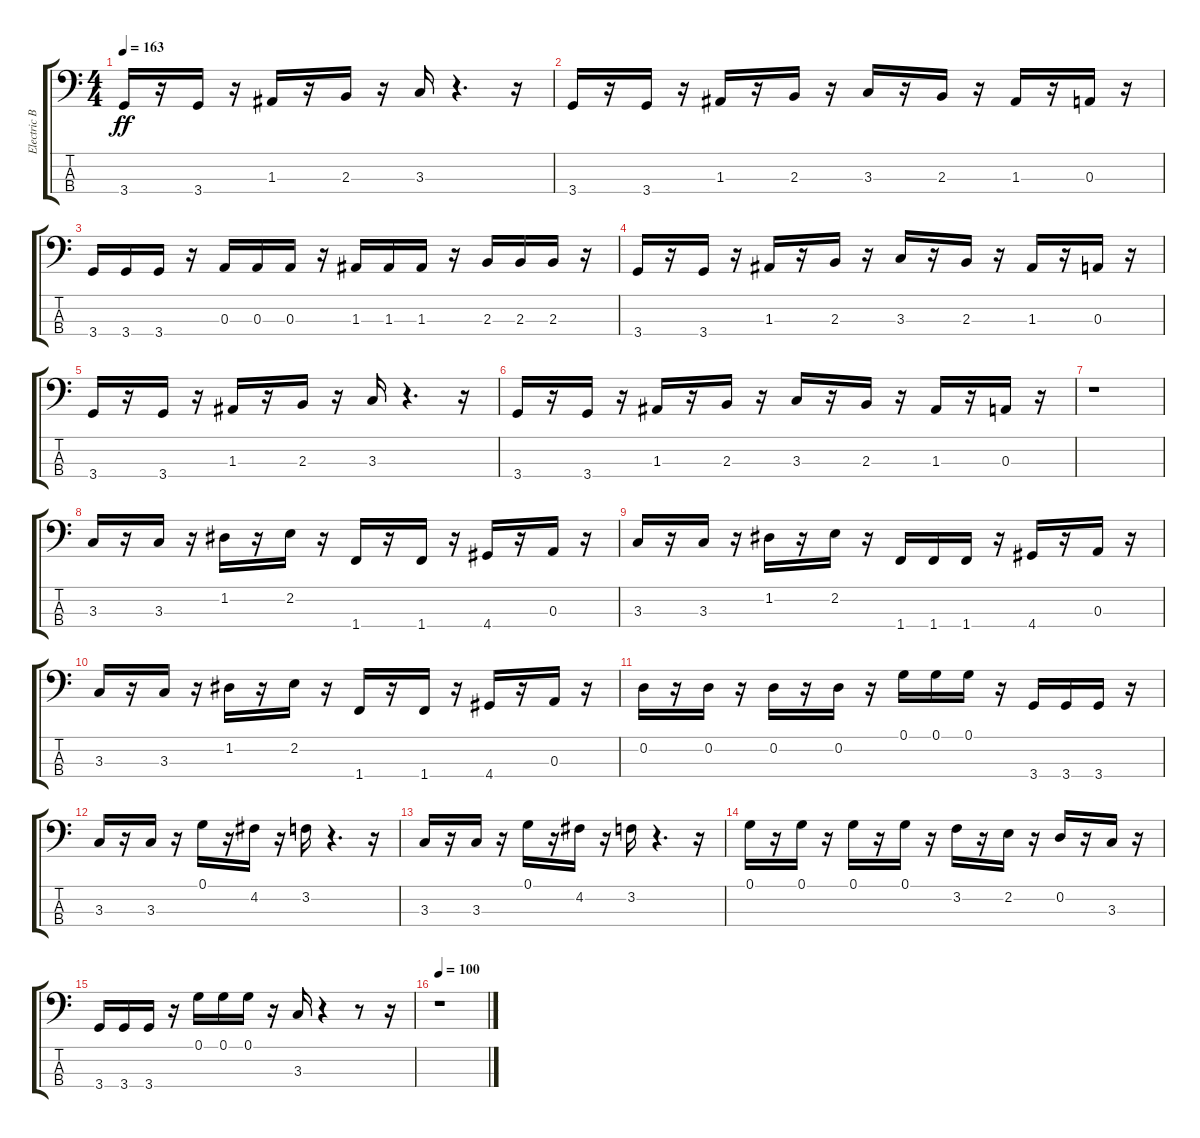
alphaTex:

\track ("Electric Bass (Finger)" "Electric B") {instrument electricbassfinger}
\staff {score tabs}
\tuning (G2 D2 A1 E1) {hide}
\ts (4 4)
\tempo 163
\clef f4
\ks c
3.4.16{dy ff} r.16 3.4.16 r.16 1.3.16 r.16 2.3.16 r.16 3.3.16 r.4{d} r.16 |
3.4.16 r.16 3.4.16 r.16 1.3.16 r.16 2.3.16 r.16 3.3.16 r.16 2.3.16 r.16 1.3.16 r.16 0.3.16 r.16 |
3.4.16 3.4.16 3.4.16 r.16 0.3.16 0.3.16 0.3.16 r.16 1.3.16 1.3.16 1.3.16 r.16 2.3.16 2.3.16 2.3.16 r.16 |
3.4.16 r.16 3.4.16 r.16 1.3.16 r.16 2.3.16 r.16 3.3.16 r.16 2.3.16 r.16 1.3.16 r.16 0.3.16 r.16 |
3.4.16 r.16 3.4.16 r.16 1.3.16 r.16 2.3.16 r.16 3.3.16 r.4{d} r.16 |
3.4.16 r.16 3.4.16 r.16 1.3.16 r.16 2.3.16 r.16 3.3.16 r.16 2.3.16 r.16 1.3.16 r.16 0.3.16 r.16 |
r.1 |
3.3.16 r.16 3.3.16 r.16 1.2.16 r.16 2.2.16 r.16 1.4.16 r.16 1.4.16 r.16 4.4.16 r.16 0.3.16 r.16 |
3.3.16 r.16 3.3.16 r.16 1.2.16 r.16 2.2.16 r.16 1.4.16 1.4.16 1.4.16 r.16 4.4.16 r.16 0.3.16 r.16 |
3.3.16 r.16 3.3.16 r.16 1.2.16 r.16 2.2.16 r.16 1.4.16 r.16 1.4.16 r.16 4.4.16 r.16 0.3.16 r.16 |
0.2.16 r.16 0.2.16 r.16 0.2.16 r.16 0.2.16 r.16 0.1.16 0.1.16 0.1.16 r.16 3.4.16 3.4.16 3.4.16 r.16 |
3.3.16 r.16 3.3.16 r.16 0.1.16 r.16 4.2.16 r.16 3.2.16 r.4{d} r.16 |
3.3.16 r.16 3.3.16 r.16 0.1.16 r.16 4.2.16 r.16 3.2.16 r.4{d} r.16 |
0.1.16 r.16 0.1.16 r.16 0.1.16 r.16 0.1.16 r.16 3.2.16 r.16 2.2.16 r.16 0.2.16 r.16 3.3.16 r.16 |
3.4.16 3.4.16 3.4.16 r.16 0.1.16 0.1.16 0.1.16 r.16 3.3.16 r.4 r.8 r.16 |
\tempo 100
r.1
